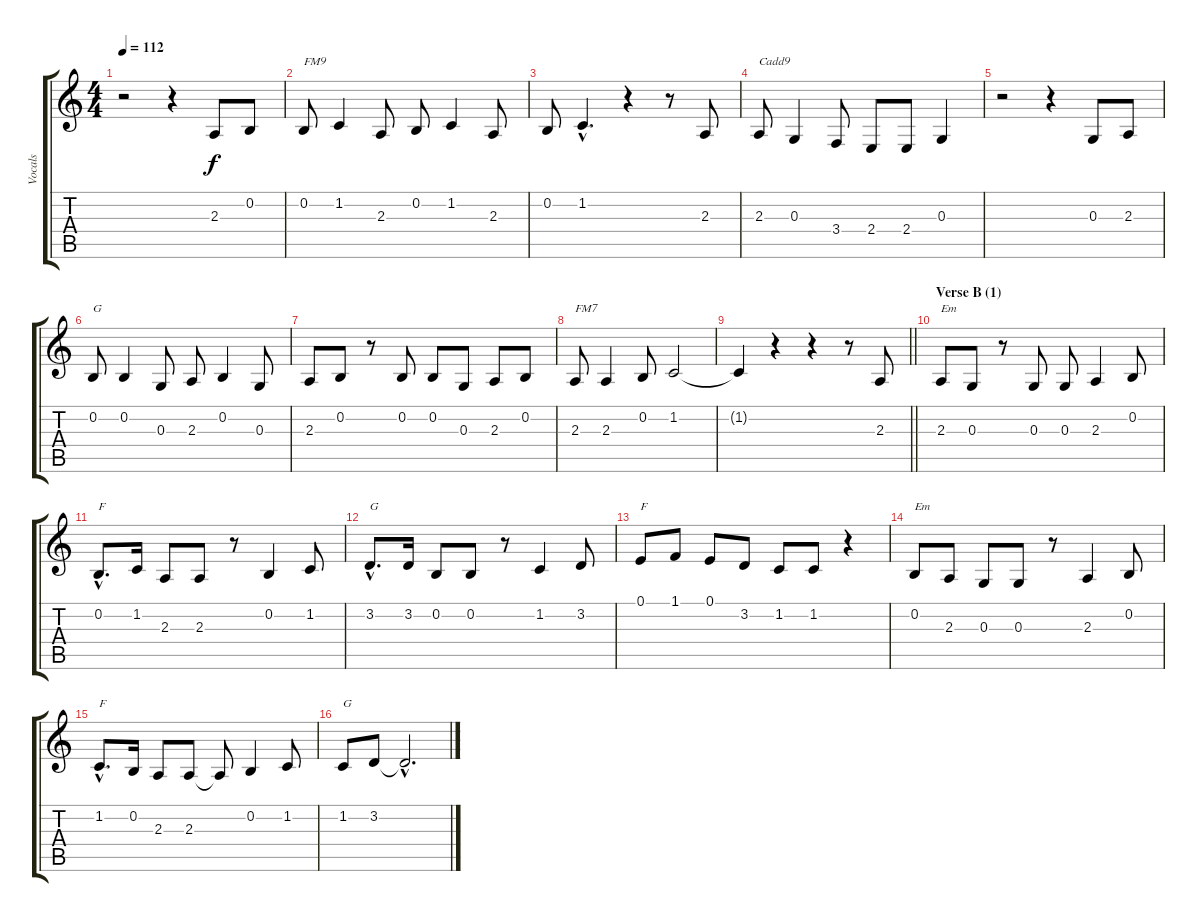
\track ("Vocals" "Vocals") {instrument sopranosax}
\staff {score tabs}
\tuning (E4 B3 G3 D3 A2 E2) {hide}
\ts (4 4)
\tempo 112
\clef g2
\ks c
r.2{dy f} r.4 2.3.8 0.2.8 |
0.2.8{txt "FM9"} 1.2.4 2.3.8 0.2.8 1.2.4 2.3.8 |
0.2.8 1.2{hac}.4{d} r.4 r.8 2.3.8 |
2.3.8{txt "Cadd9"} 0.3.4 3.4.8 2.4.8 2.4.8 0.3.4 |
r.2 r.4 0.3.8 2.3.8 |
0.2.8{txt "G"} 0.2.4 0.3.8 2.3.8 0.2.4 0.3.8 |
2.3.8 0.2.8 r.8 0.2.8 0.2.8 0.3.8 2.3.8 0.2.8 |
2.3.8{txt "FM7"} 2.3.4 0.2.8 1.2.2 |
\barLineRight lightlight
1.2{t}.4 r.4 r.4 r.8 2.3.8 |
\section ("" "Verse B (1)")
2.3.8{txt "Em"} 0.3.8 r.8 0.3.8 0.3.8 2.3.4 0.2.8 |
0.2{hac}.8{d txt "F"} 1.2.16 2.3.8 2.3.8 r.8 0.2.4 1.2.8 |
3.2{hac}.8{d txt "G"} 3.2.16 0.2.8 0.2.8 r.8 1.2.4 3.2.8 |
0.1.8{txt "F"} 1.1.8 0.1.8 3.2.8 1.2.8 1.2.8 r.4 |
0.2.8{txt "Em"} 2.3.8 0.3.8 0.3.8 r.8 2.3.4 0.2.8 |
1.2{hac}.8{d txt "F"} 0.2.16 2.3.8 2.3.8 2.3{t}.8 0.2.4 1.2.8 |
1.2.8{txt "G"} 3.2.8 3.2{hac t}.2{d}
